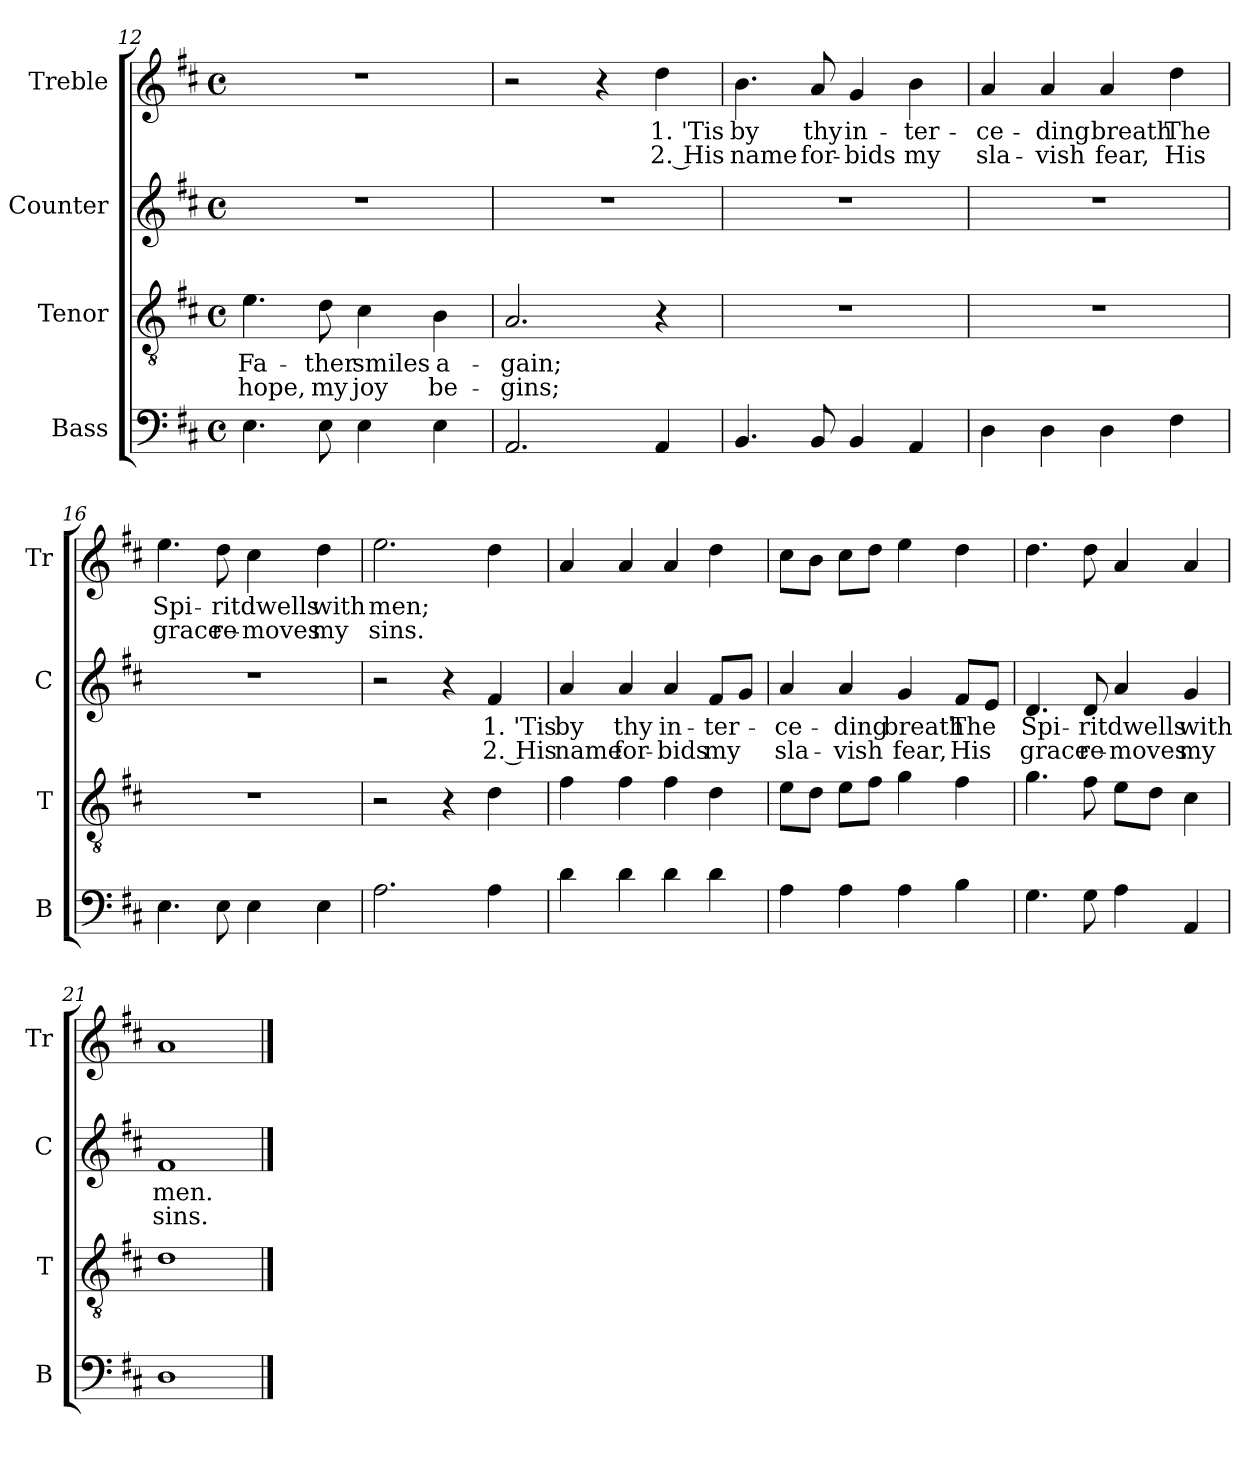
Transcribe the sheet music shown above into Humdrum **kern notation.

**kern	**kern	**text	**text	**kern	**text	**text	**kern	**text	**text
*part4	*part3	*part3	*part3	*part2	*part2	*part2	*part1	*part1	*part1
*staff4	*staff3	*staff3	*staff3	*staff2	*staff2	*staff2	*staff1	*staff1	*staff1
*I"Bass	*I"Tenor	*	*	*I"Counter	*	*	*I"Treble	*	*
*I'B	*I'T	*	*	*I'C	*	*	*I'Tr	*	*
!!LO:LB:g=z
*clefF4	*clefGv2	*	*	*clefG2	*	*	*clefG2	*	*
*k[f#c#]	*k[f#c#]	*	*	*k[f#c#]	*	*	*k[f#c#]	*	*
*M4/4	*M4/4	*	*	*M4/4	*	*	*M4/4	*	*
*met(c)	*met(c)	*	*	*met(c)	*	*	*met(c)	*	*
=12	=12	=12	=12	=12	=12	=12	=12	=12	=12
4.E\	4.e\	Fa-	hope,	1r	.	.	1r	.	.
8E\	8d\	-ther	my	.	.	.	.	.	.
4E\	4c#\	smiles	joy	.	.	.	.	.	.
4E\	4B\	a-	be-	.	.	.	.	.	.
=13	=13	=13	=13	=13	=13	=13	=13	=13	=13
2.AA/	2.A/	-gain;	-gins;	1r	.	.	2r	.	.
.	.	.	.	.	.	.	4r	.	.
4AA/	4r	.	.	.	.	.	4dd\	1. 'Tis	2. His
=14	=14	=14	=14	=14	=14	=14	=14	=14	=14
4.BB/	1r	.	.	1r	.	.	4.b\	by	name
8BB/	.	.	.	.	.	.	8a/	thy	for-
4BB/	.	.	.	.	.	.	4g/	in-	-bids
4AA/	.	.	.	.	.	.	4b\	-ter-	my
=15	=15	=15	=15	=15	=15	=15	=15	=15	=15
4D\	1r	.	.	1r	.	.	4a/	-ce-	sla-
4D\	.	.	.	.	.	.	4a/	-ding	-vish
4D\	.	.	.	.	.	.	4a/	breath	fear,
4F#\	.	.	.	.	.	.	4dd\	The	His
=16	=16	=16	=16	=16	=16	=16	=16	=16	=16
4.E\	1r	.	.	1r	.	.	4.ee\	Spi-	grace
8E\	.	.	.	.	.	.	8dd\	-rit	re-
4E\	.	.	.	.	.	.	4cc#\	dwells	-moves
4E\	.	.	.	.	.	.	4dd\	with	my
=17	=17	=17	=17	=17	=17	=17	=17	=17	=17
2.A\	2r	.	.	2r	.	.	2.ee\	men;	sins.
.	4r	.	.	4r	.	.	.	.	.
4A\	4d\	.	.	4f#/	1. 'Tis	2. His	4dd\	.	.
=18	=18	=18	=18	=18	=18	=18	=18	=18	=18
4d\	4f#\	.	.	4a/	by	name	4a/	.	.
4d\	4f#\	.	.	4a/	thy	for-	4a/	.	.
4d\	4f#\	.	.	4a/	in-	-bids	4a/	.	.
4d\	4d\	.	.	8f#/L	-ter-	my	4dd\	.	.
.	.	.	.	8g/J	.	.	.	.	.
!!LO:LB:g=z
=19	=19	=19	=19	=19	=19	=19	=19	=19	=19
4A\	8e\L	.	.	4a/	-ce-	sla-	8cc#\L	.	.
.	8d\J	.	.	.	.	.	8b\J	.	.
4A\	8e\L	.	.	4a/	-ding	-vish	8cc#\L	.	.
.	8f#\J	.	.	.	.	.	8dd\J	.	.
4A\	4g\	.	.	4g/	breath	fear,	4ee\	.	.
4B\	4f#\	.	.	8f#/L	The	His	4dd\	.	.
.	.	.	.	8e/J	.	.	.	.	.
=20	=20	=20	=20	=20	=20	=20	=20	=20	=20
4.G\	4.g\	.	.	4.d/	Spi-	grace	4.dd\	.	.
8G\	8f#\	.	.	8d/	-rit	re-	8dd\	.	.
4A\	8e\L	.	.	4a/	dwells	-moves	4a/	.	.
.	8d\J	.	.	.	.	.	.	.	.
4AA/	4c#\	.	.	4g/	with	my	4a/	.	.
=21	=21	=21	=21	=21	=21	=21	=21	=21	=21
1D	1d	.	.	1f#	men.	sins.	1a	.	.
==	==	==	==	==	==	==	==	==	==
*-	*-	*-	*-	*-	*-	*-	*-	*-	*-
